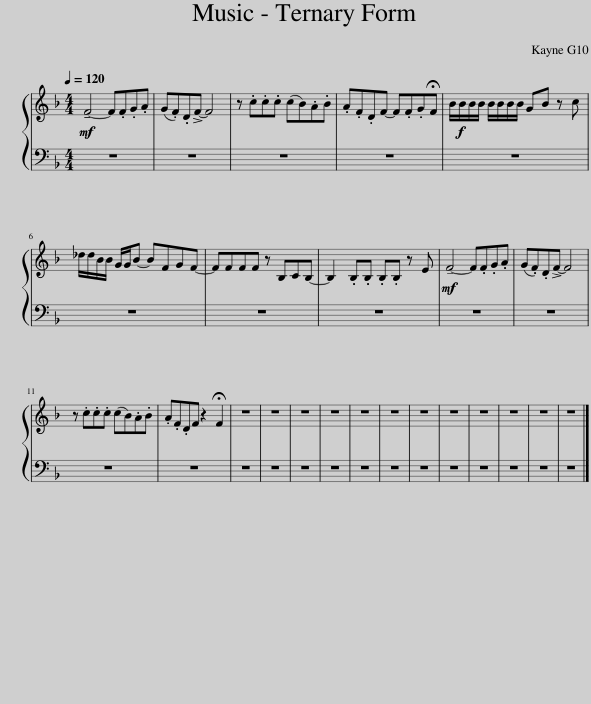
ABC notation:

X:1
L:1/8
Q:1/4=120
M:4/4
I:linebreak $
K:F
V:1 treble
V:1
!mf! !tenuto!F4- F.F.G.A | (G.F).D!>!F- F4 | z .c.c.c (cB).A.B | .A.F.DF- F.F.G!fermata!F | B/!f!B/B/B/ B/B/B/B/ GB z c |$ %5
 _d/d/B/B/ G/G/B- BFGF- | FFFF z B,CB,- | B,2 .B,.B, .B,.B, z E |!mf! !tenuto!F4- F.F.G.A | (G.F).D!>!F- F4 |$ %10
 z .c.c.c (cB).A.B | .A.F.DF z2 !fermata!F2 | z8 | z8 | z8 | %15
 z8 | z8 | z8 | z8 | z8 | %20
 z8 | z8 | z8 | z8 |] %24
